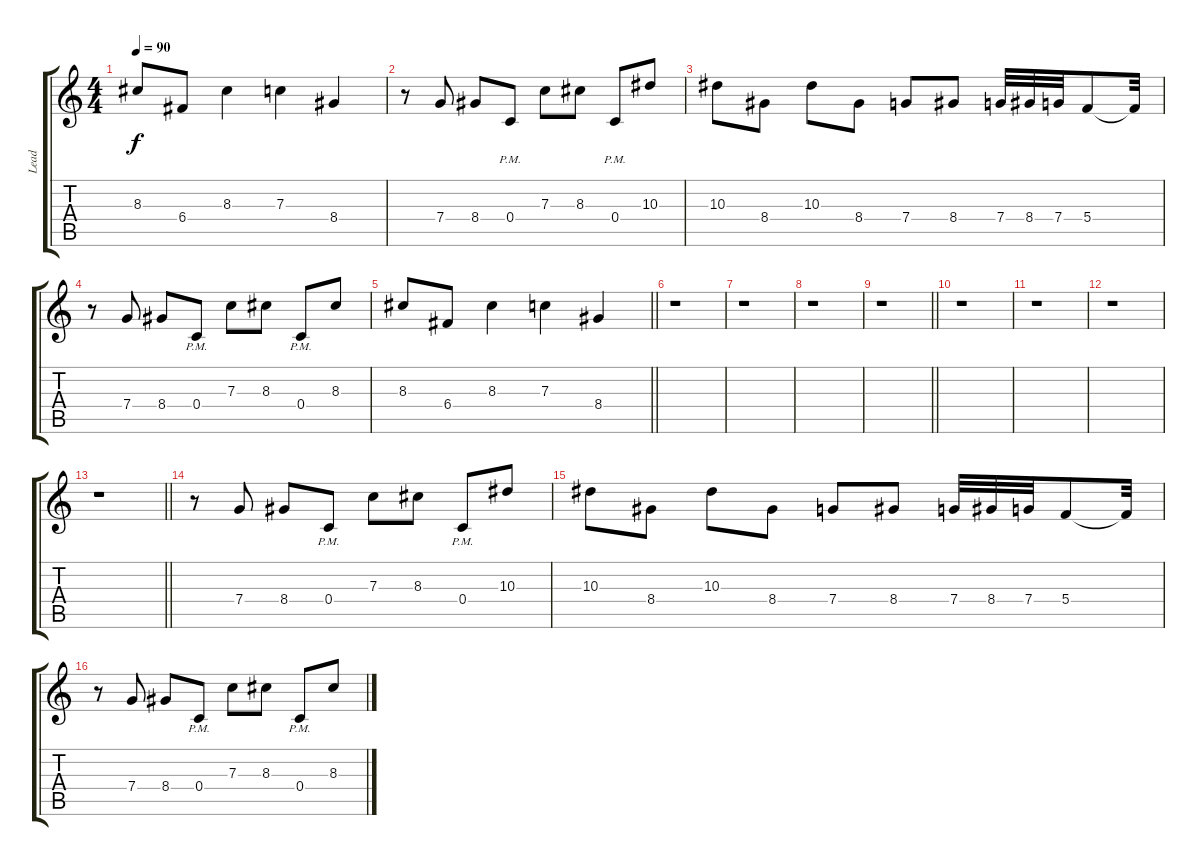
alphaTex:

\track ("Lead" "Lead") {instrument distortionguitar}
\staff {score tabs}
\tuning (D4 A3 F3 C3 G2 C2) {hide}
\ts (4 4)
\tempo 90
\clef g2
\ks c
8.3.8{dy f} 6.4.8 8.3.4 7.3.4 8.4.4 |
r.8 7.4.8 8.4.8 0.4{pm}.8 7.3.8 8.3.8 0.4{pm}.8 10.3.8 |
10.3.8 8.4.8 10.3.8 8.4.8 7.4.8 8.4.8 7.4.32 8.4.32 7.4.32 5.4.8 5.4{t}.32 |
r.8 7.4.8 8.4.8 0.4{pm}.8 7.3.8 8.3.8 0.4{pm}.8 8.3.8 |
\barLineRight lightlight
8.3.8 6.4.8 8.3.4 7.3.4 8.4.4 |
r.1 |
r.1 |
r.1 |
\barLineRight lightlight
r.1 |
r.1 |
r.1 |
r.1 |
\barLineRight lightlight
r.1 |
r.8 7.4.8 8.4.8 0.4{pm}.8 7.3.8 8.3.8 0.4{pm}.8 10.3.8 |
10.3.8 8.4.8 10.3.8 8.4.8 7.4.8 8.4.8 7.4.32 8.4.32 7.4.32 5.4.8 5.4{t}.32 |
r.8 7.4.8 8.4.8 0.4{pm}.8 7.3.8 8.3.8 0.4{pm}.8 8.3.8
